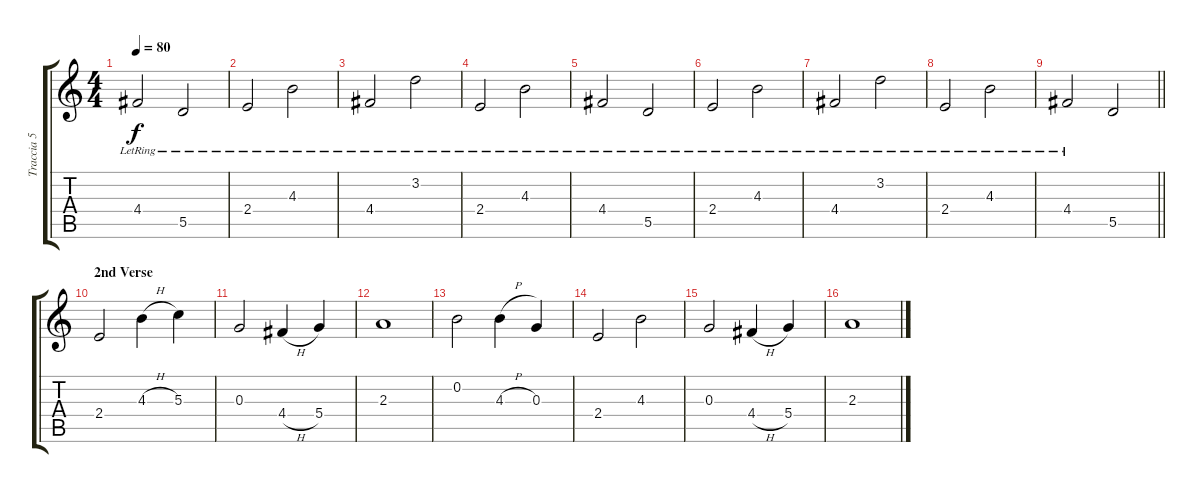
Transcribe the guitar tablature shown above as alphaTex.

\track ("Traccia 5" "Traccia 5") {instrument distortionguitar}
\staff {score tabs}
\tuning (E4 B3 G3 D3 A2 E2) {hide}
\ts (4 4)
\tempo 80
\clef g2
\ks c
4.4{lr}.2{dy f} 5.5{lr}.2 |
2.4{lr}.2 4.3{lr}.2 |
4.4{lr}.2 3.2{lr}.2 |
2.4{lr}.2 4.3{lr}.2 |
4.4{lr}.2 5.5{lr}.2 |
2.4{lr}.2 4.3{lr}.2 |
4.4{lr}.2 3.2{lr}.2 |
2.4{lr}.2 4.3{lr}.2 |
\barLineRight lightlight
4.4{lr}.2 5.5.2 |
\section ("" "2nd Verse")
2.4.2 4.3{h}.4 5.3.4 |
0.3.2 4.4{h}.4 5.4.4 |
2.3.1 |
0.2.2 4.3{h}.4 0.3.4 |
2.4.2 4.3.2 |
0.3.2 4.4{h}.4 5.4.4 |
2.3.1
